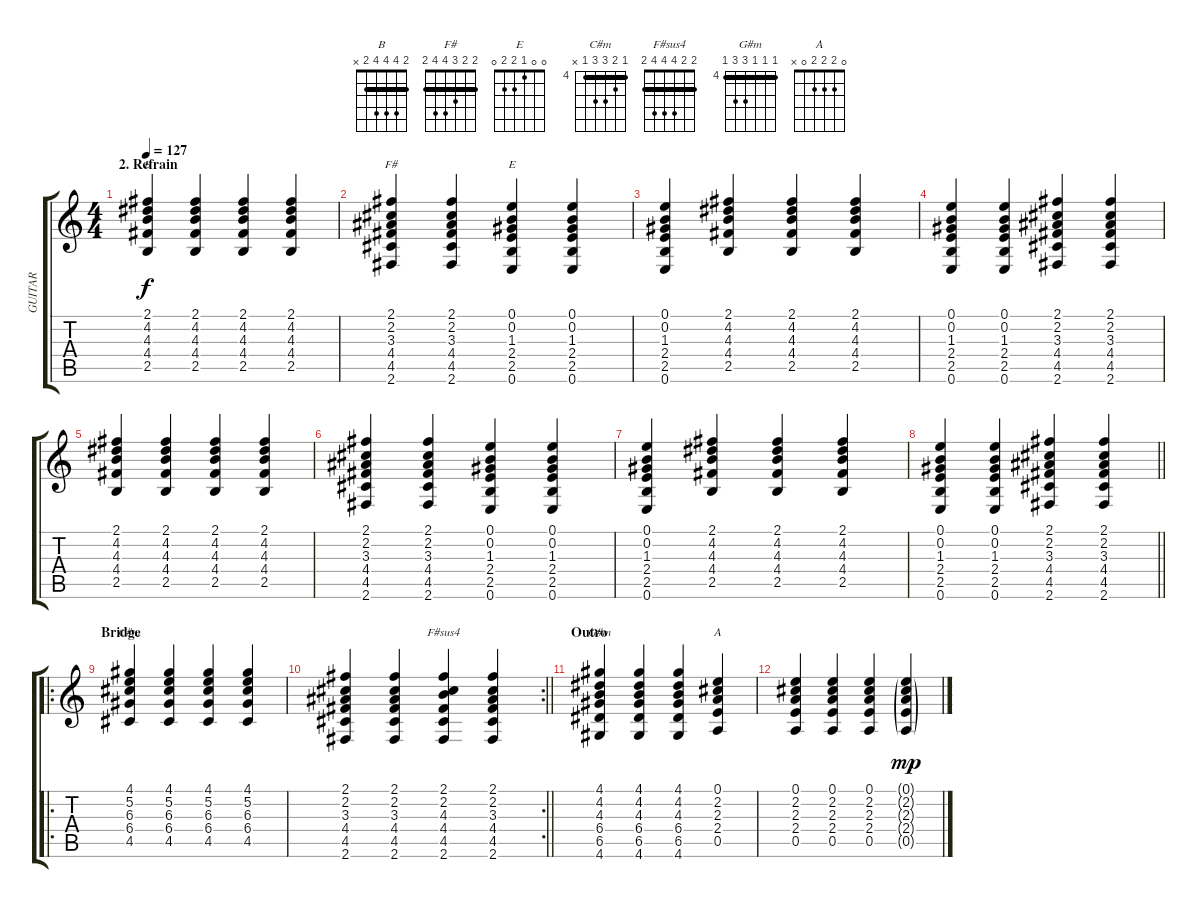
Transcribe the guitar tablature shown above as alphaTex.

\track ("GUITAR" "GUITAR") {instrument acousticguitarnylon}
\staff {score tabs}
\tuning (E4 B3 G3 D3 A2 E2) {hide}
\chord ("B" 2 4 4 4 2 x) {barre 2}
\chord ("F#" 2 2 3 4 4 2) {barre 2}
\chord ("E" 0 0 1 2 2 0)
\chord ("C#m" 4 5 6 6 4 x) {firstfret 4 barre 4}
\chord ("F#sus4" 2 2 4 4 4 2) {barre 2}
\chord ("G#m" 4 4 4 6 6 4) {firstfret 4 barre 4}
\chord ("A" 0 2 2 2 0 x)
\ts (4 4)
\section ("" "2. Refrain")
\tempo 127
\clef g2
\ks c
(2.1 4.2 4.3 4.4 2.5).4{ch "B" dy f volume 16} (2.1 4.2 4.3 4.4 2.5).4 (2.1 4.2 4.3 4.4 2.5).4 (2.1 4.2 4.3 4.4 2.5).4 |
(2.1 2.2 3.3 4.4 4.5 2.6).4{ch "F#"} (2.1 2.2 3.3 4.4 4.5 2.6).4 (0.1 0.2 1.3 2.4 2.5 0.6).4{ch "E"} (0.1 0.2 1.3 2.4 2.5 0.6).4 |
(0.1 0.2 1.3 2.4 2.5 0.6).4 (2.1 4.2 4.3 4.4 2.5).4 (2.1 4.2 4.3 4.4 2.5).4 (2.1 4.2 4.3 4.4 2.5).4 |
(0.1 0.2 1.3 2.4 2.5 0.6).4 (0.1 0.2 1.3 2.4 2.5 0.6).4 (2.1 2.2 3.3 4.4 4.5 2.6).4 (2.1 2.2 3.3 4.4 4.5 2.6).4 |
(2.1 4.2 4.3 4.4 2.5).4 (2.1 4.2 4.3 4.4 2.5).4 (2.1 4.2 4.3 4.4 2.5).4 (2.1 4.2 4.3 4.4 2.5).4 |
(2.1 2.2 3.3 4.4 4.5 2.6).4 (2.1 2.2 3.3 4.4 4.5 2.6).4 (0.1 0.2 1.3 2.4 2.5 0.6).4 (0.1 0.2 1.3 2.4 2.5 0.6).4 |
(0.1 0.2 1.3 2.4 2.5 0.6).4 (2.1 4.2 4.3 4.4 2.5).4 (2.1 4.2 4.3 4.4 2.5).4 (2.1 4.2 4.3 4.4 2.5).4 |
\barLineRight lightlight
(0.1 0.2 1.3 2.4 2.5 0.6).4 (0.1 0.2 1.3 2.4 2.5 0.6).4 (2.1 2.2 3.3 4.4 4.5 2.6).4 (2.1 2.2 3.3 4.4 4.5 2.6).4 |
\ro
\section ("" "Bridge")
(4.1 5.2 6.3 6.4 4.5).4{ch "C#m" volume 9} (4.1 5.2 6.3 6.4 4.5).4 (4.1 5.2 6.3 6.4 4.5).4 (4.1 5.2 6.3 6.4 4.5).4 |
\rc 2
\barLineRight lightlight
(2.1 2.2 3.3 4.4 4.5 2.6).4 (2.1 2.2 3.3 4.4 4.5 2.6).4 (2.1 2.2 4.3 4.4 4.5 2.6).4{ch "F#sus4"} (2.1 2.2 3.3 4.4 4.5 2.6).4 |
\section ("" "Outro")
(4.1 4.2 4.3 6.4 6.5 4.6).4{ch "G#m" volume 13} (4.1 4.2 4.3 6.4 6.5 4.6).4 (4.1 4.2 4.3 6.4 6.5 4.6).4 (0.1 2.2 2.3 2.4 0.5).4{ch "A"} |
(0.1 2.2 2.3 2.4 0.5).4 (0.1 2.2 2.3 2.4 0.5).4 (0.1 2.2 2.3 2.4 0.5).4 (0.1{g} 2.2{g} 2.3{g} 2.4{g} 0.5{g}).4{dy mp}
